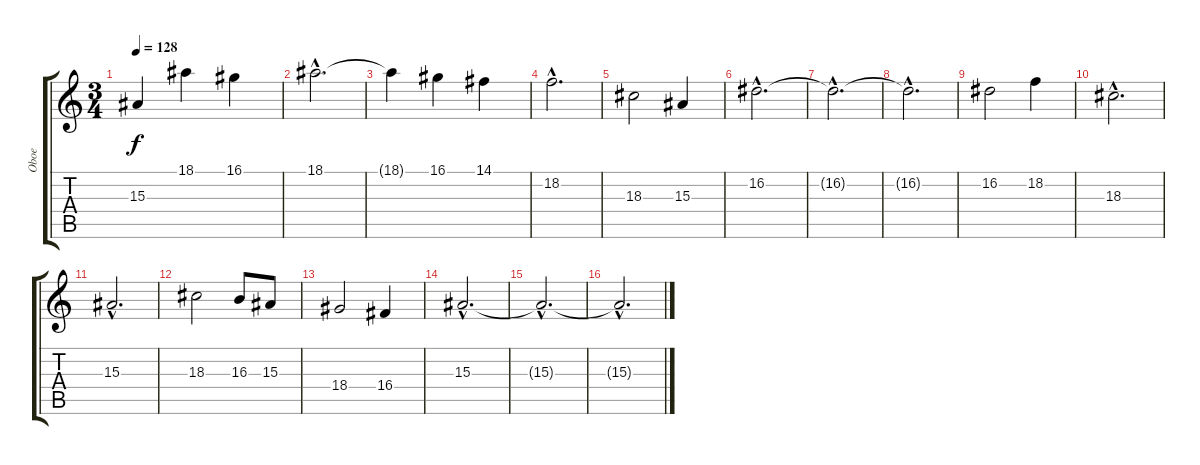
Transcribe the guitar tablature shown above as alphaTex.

\track ("Oboe" "Oboe") {instrument oboe}
\staff {score tabs}
\tuning (E4 B3 G3 D3 A2 E2) {hide}
\ts (3 4)
\tempo 128
\clef g2
\ks c
15.3.4{dy f} 18.1.4 16.1.4 |
18.1{hac}.2{d} |
18.1{t}.4 16.1.4 14.1.4 |
18.2{hac}.2{d} |
18.3.2 15.3.4 |
16.2{hac}.2{d} |
16.2{hac t}.2{d} |
16.2{hac t}.2{d} |
16.2.2 18.2.4 |
18.3{hac}.2{d} |
15.3{hac}.2{d} |
18.3.2 16.3.8 15.3.8 |
18.4.2 16.4.4 |
15.3{hac}.2{d} |
15.3{hac t}.2{d} |
15.3{hac t}.2{d}
